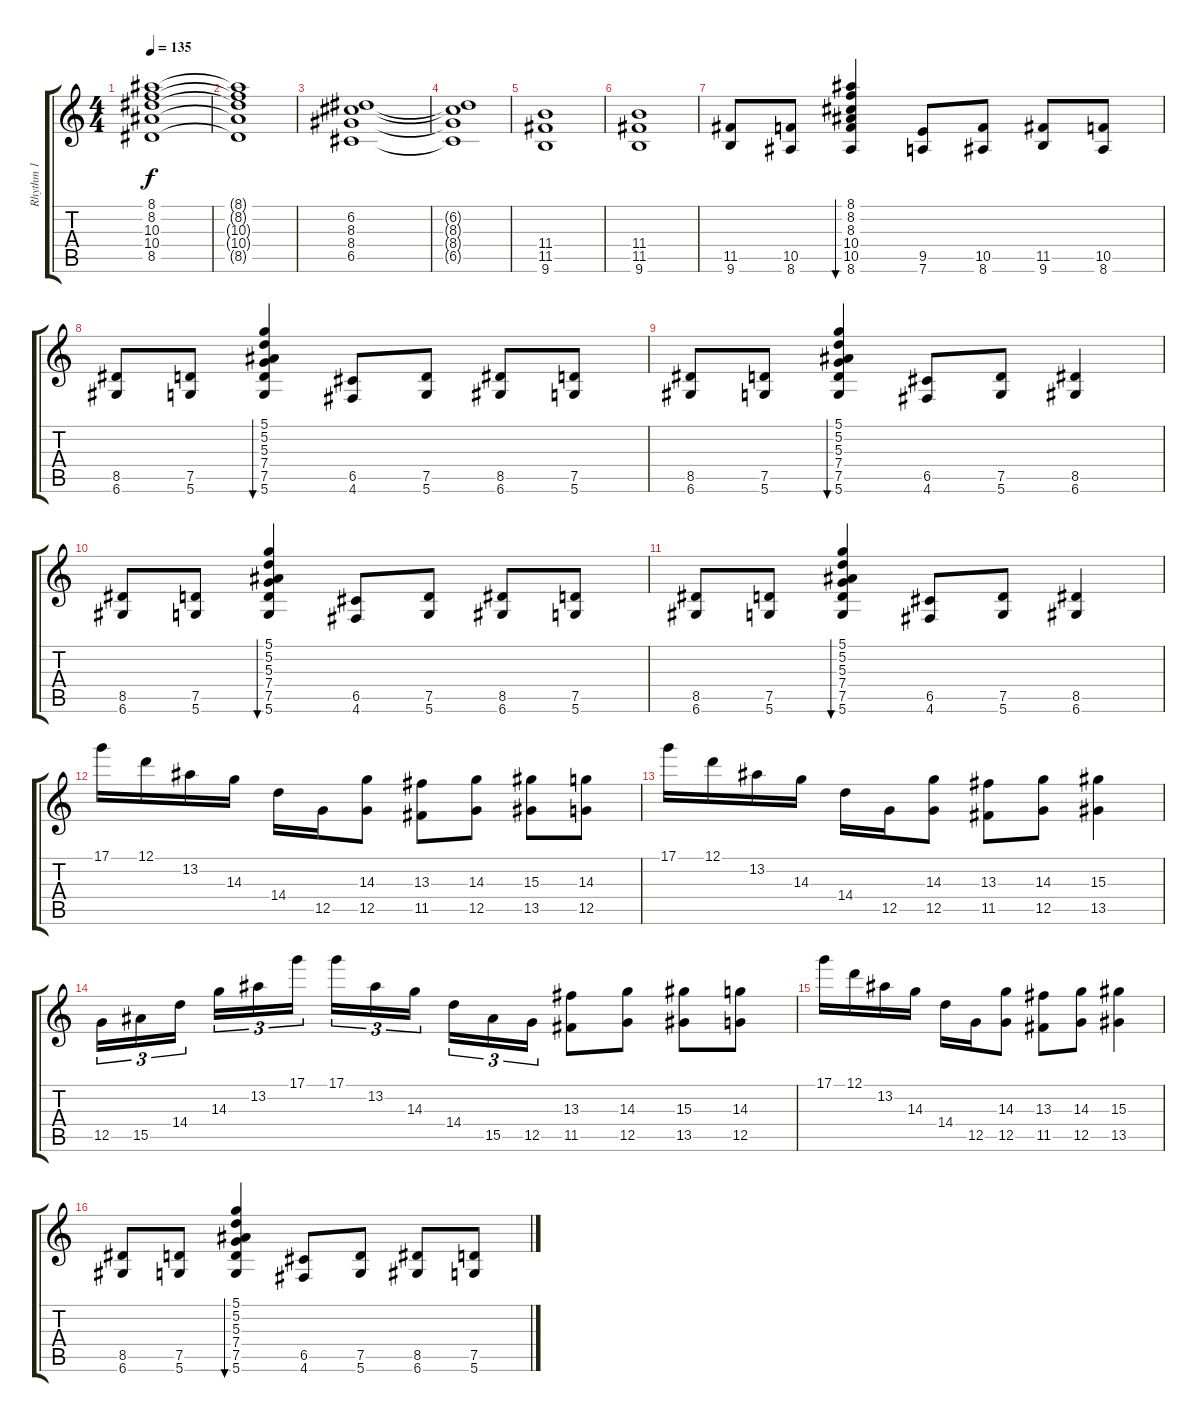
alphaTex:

\track ("Rhythm 1" "Rhythm 1") {instrument distortionguitar}
\staff {score tabs}
\tuning (D4 A3 F3 C3 G2 D2) {hide}
\ts (4 4)
\tempo 135
\clef g2
\ks c
(8.1 8.2 10.3 10.4 8.5).1{dy f} |
(8.1{t} 8.2{t} 10.3{t} 10.4{t} 8.5{t}).1 |
(6.2 8.3 8.4 6.5).1 |
(6.2{t} 8.3{t} 8.4{t} 6.5{t}).1 |
(11.4 11.5 9.6).1 |
(11.4 11.5 9.6).1 |
(11.5 9.6).8 (10.5 8.6).8 (8.1 8.2 8.3 10.4 10.5 8.6).4{bu 480} (9.5 7.6).8 (10.5 8.6).8 (11.5 9.6).8 (10.5 8.6).8 |
(8.5 6.6).8 (7.5 5.6).8 (5.1 5.2 5.3 7.4 7.5 5.6).4{bu 480} (6.5 4.6).8 (7.5 5.6).8 (8.5 6.6).8 (7.5 5.6).8 |
(8.5 6.6).8 (7.5 5.6).8 (5.1 5.2 5.3 7.4 7.5 5.6).4{bu 480} (6.5 4.6).8 (7.5 5.6).8 (8.5 6.6).4 |
(8.5 6.6).8 (7.5 5.6).8 (5.1 5.2 5.3 7.4 7.5 5.6).4{bu 480} (6.5 4.6).8 (7.5 5.6).8 (8.5 6.6).8 (7.5 5.6).8 |
(8.5 6.6).8 (7.5 5.6).8 (5.1 5.2 5.3 7.4 7.5 5.6).4{bu 480} (6.5 4.6).8 (7.5 5.6).8 (8.5 6.6).4 |
17.1.16 12.1.16 13.2.16 14.3.16 14.4.16 12.5.16 (14.3 12.5).8 (13.3 11.5).8 (14.3 12.5).8 (15.3 13.5).8 (14.3 12.5).8 |
17.1.16 12.1.16 13.2.16 14.3.16 14.4.16 12.5.16 (14.3 12.5).8 (13.3 11.5).8 (14.3 12.5).8 (15.3 13.5).4 |
12.5.16{tu (3 2)} 15.5.16{tu (3 2)} 14.4.16{tu (3 2)} 14.3.16{tu (3 2)} 13.2.16{tu (3 2)} 17.1.16{tu (3 2)} 17.1.16{tu (3 2)} 13.2.16{tu (3 2)} 14.3.16{tu (3 2)} 14.4.16{tu (3 2)} 15.5.16{tu (3 2)} 12.5.16{tu (3 2)} (13.3 11.5).8 (14.3 12.5).8 (15.3 13.5).8 (14.3 12.5).8 |
17.1.16 12.1.16 13.2.16 14.3.16 14.4.16 12.5.16 (14.3 12.5).8 (13.3 11.5).8 (14.3 12.5).8 (15.3 13.5).4 |
(8.5 6.6).8 (7.5 5.6).8 (5.1 5.2 5.3 7.4 7.5 5.6).4{bu 480} (6.5 4.6).8 (7.5 5.6).8 (8.5 6.6).8 (7.5 5.6).8
